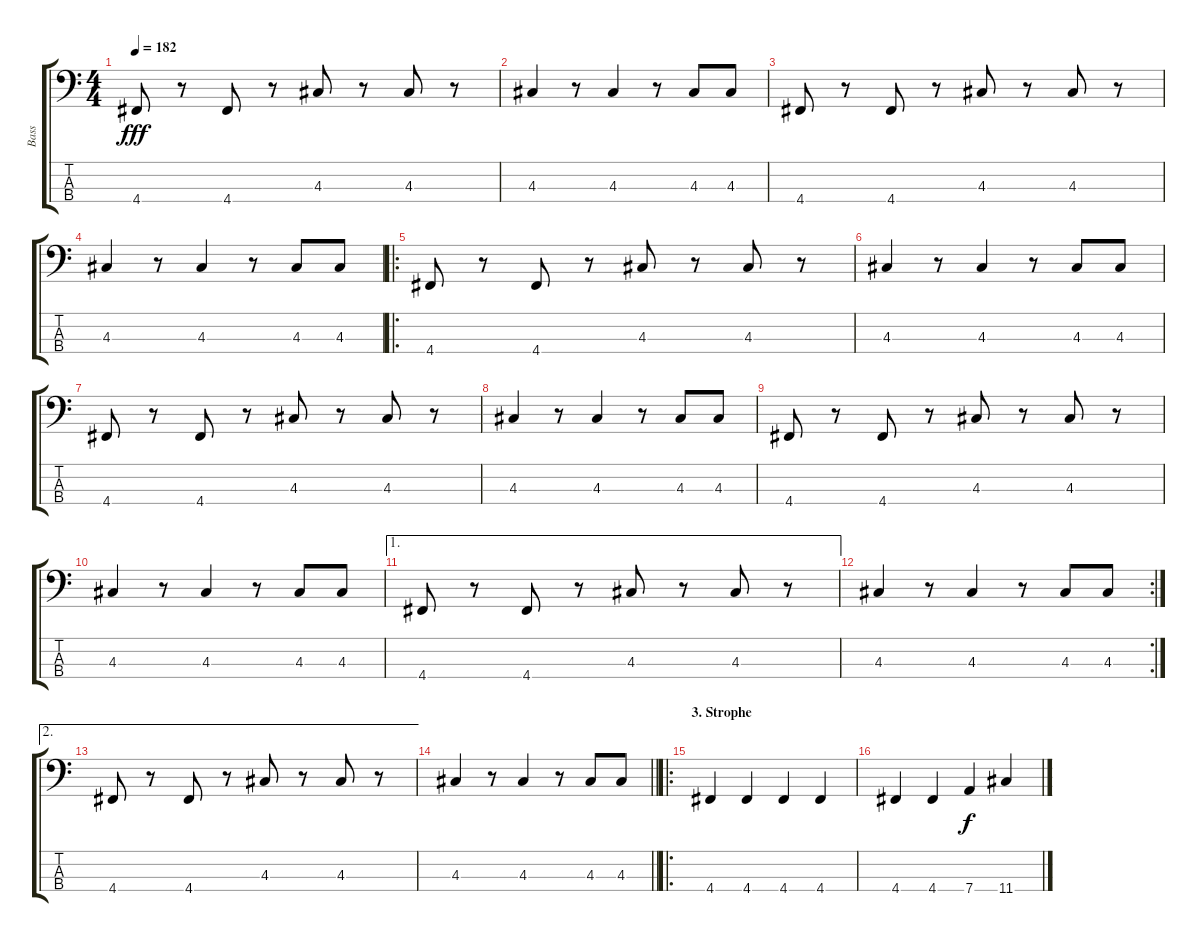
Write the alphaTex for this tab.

\track ("Bass" "Bass") {instrument electricbasspick}
\staff {score tabs}
\tuning (G2 D2 A1 D1) {hide}
\ts (4 4)
\tempo 182
\clef f4
\ks c
4.4.8{dy fff} r.8 4.4.8 r.8 4.3.8 r.8 4.3.8 r.8 |
4.3.4 r.8 4.3.4 r.8 4.3.8 4.3.8 |
4.4.8 r.8 4.4.8 r.8 4.3.8 r.8 4.3.8 r.8 |
4.3.4 r.8 4.3.4 r.8 4.3.8 4.3.8 |
\ro
4.4.8 r.8 4.4.8 r.8 4.3.8 r.8 4.3.8 r.8 |
4.3.4 r.8 4.3.4 r.8 4.3.8 4.3.8 |
4.4.8 r.8 4.4.8 r.8 4.3.8 r.8 4.3.8 r.8 |
4.3.4 r.8 4.3.4 r.8 4.3.8 4.3.8 |
4.4.8 r.8 4.4.8 r.8 4.3.8 r.8 4.3.8 r.8 |
4.3.4 r.8 4.3.4 r.8 4.3.8 4.3.8 |
\ae 1
4.4.8 r.8 4.4.8 r.8 4.3.8 r.8 4.3.8 r.8 |
\rc 2
4.3.4 r.8 4.3.4 r.8 4.3.8 4.3.8 |
\ae 2
4.4.8 r.8 4.4.8 r.8 4.3.8 r.8 4.3.8 r.8 |
\barLineRight lightlight
4.3.4 r.8 4.3.4 r.8 4.3.8 4.3.8 |
\ro
\section ("" "3. Strophe")
4.4.4 4.4.4 4.4.4 4.4.4 |
4.4.4 4.4.4 7.4.4{dy f} 11.4.4
